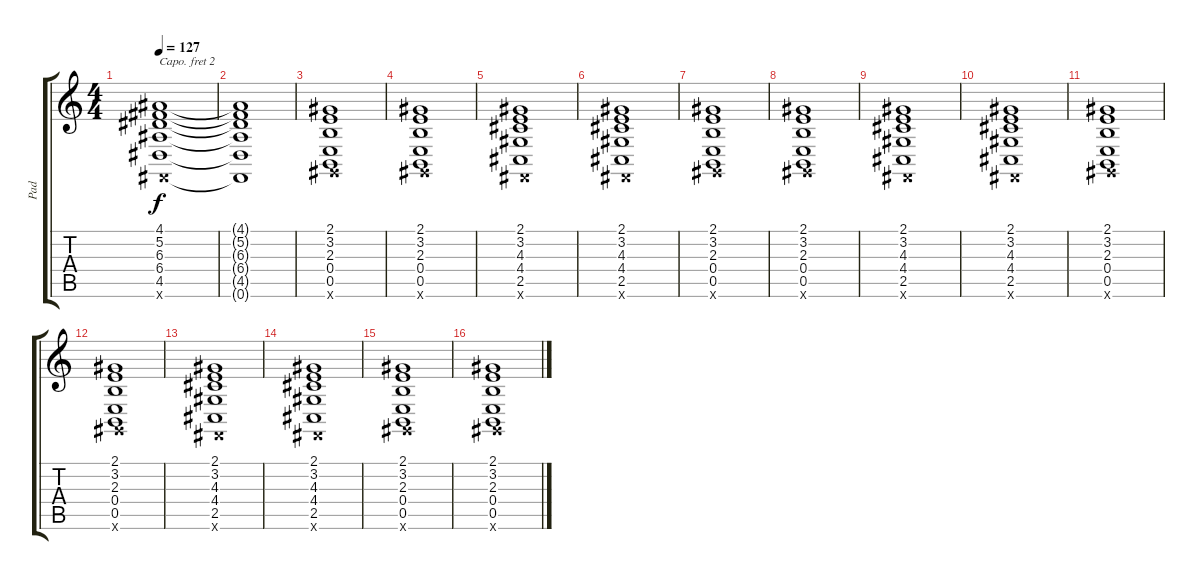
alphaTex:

\track ("Pad" "Pad") {instrument pad5bowed}
\staff {score tabs}
\capo 2
\tuning (E4 B3 G3 D3 A2 E2) {hide}
\ts (4 4)
\tempo 127
\clef g2
\ks c
(4.1 5.2 6.3 6.4 4.5 0.6{x}).1{dy f} |
(4.1{t} 5.2{t} 6.3{t} 6.4{t} 4.5{t} 0.6{t}).1 |
(2.1 3.2 2.3 0.4 0.5 2.6{x}).1 |
(2.1 3.2 2.3 0.4 0.5 2.6{x}).1 |
(2.1 3.2 4.3 4.4 2.5 0.6{x}).1 |
(2.1 3.2 4.3 4.4 2.5 0.6{x}).1 |
(2.1 3.2 2.3 0.4 0.5 2.6{x}).1 |
(2.1 3.2 2.3 0.4 0.5 2.6{x}).1 |
(2.1 3.2 4.3 4.4 2.5 0.6{x}).1 |
(2.1 3.2 4.3 4.4 2.5 0.6{x}).1 |
(2.1 3.2 2.3 0.4 0.5 2.6{x}).1 |
(2.1 3.2 2.3 0.4 0.5 2.6{x}).1 |
(2.1 3.2 4.3 4.4 2.5 0.6{x}).1 |
(2.1 3.2 4.3 4.4 2.5 0.6{x}).1 |
(2.1 3.2 2.3 0.4 0.5 2.6{x}).1 |
(2.1 3.2 2.3 0.4 0.5 2.6{x}).1
